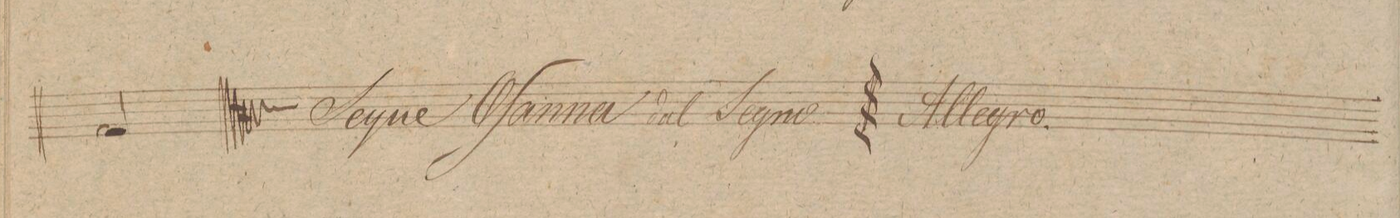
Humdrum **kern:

**kern	**dynam
*I"Violino 1mo	*
*clefG2	*
*k[f#c#]	*
*M3/4	*
2f#/	.
4ryy	.
==	==
*-	*-
